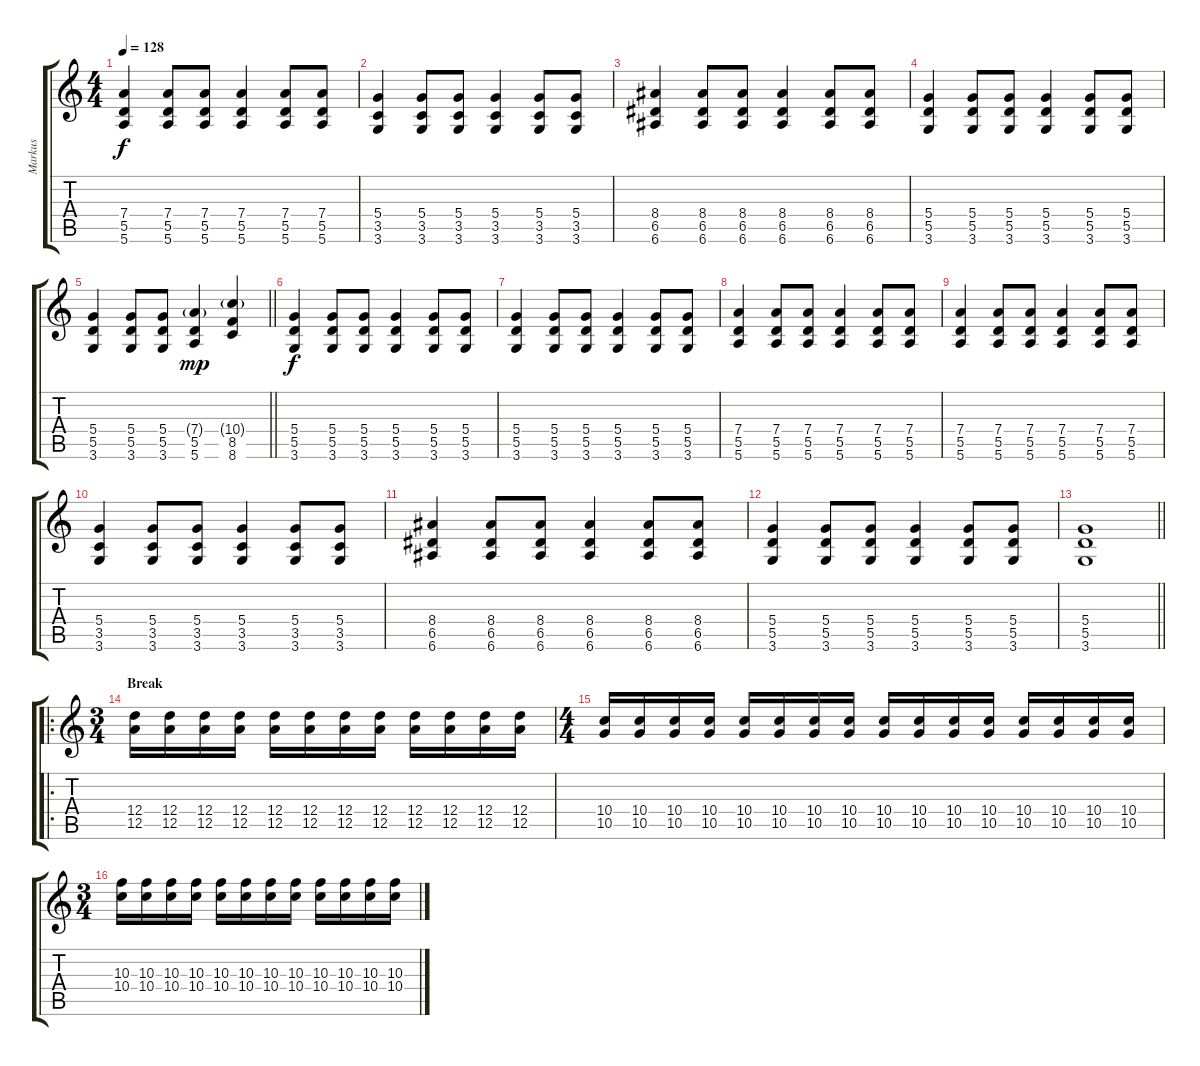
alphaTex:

\track ("Markus" "Markus") {instrument distortionguitar}
\staff {score tabs}
\tuning (E4 B3 G3 D3 A2 E2) {hide}
\ts (4 4)
\tempo 128
\clef g2
\ks c
(7.4 5.5 5.6).4{dy f} (7.4 5.5 5.6).8 (7.4 5.5 5.6).8 (7.4 5.5 5.6).4 (7.4 5.5 5.6).8 (7.4 5.5 5.6).8 |
(5.4 3.5 3.6).4 (5.4 3.5 3.6).8 (5.4 3.5 3.6).8 (5.4 3.5 3.6).4 (5.4 3.5 3.6).8 (5.4 3.5 3.6).8 |
(8.4 6.5 6.6).4 (8.4 6.5 6.6).8 (8.4 6.5 6.6).8 (8.4 6.5 6.6).4 (8.4 6.5 6.6).8 (8.4 6.5 6.6).8 |
(5.4 5.5 3.6).4 (5.4 5.5 3.6).8 (5.4 5.5 3.6).8 (5.4 5.5 3.6).4 (5.4 5.5 3.6).8 (5.4 5.5 3.6).8 |
\barLineRight lightlight
(5.4 5.5 3.6).4 (5.4 5.5 3.6).8 (5.4 5.5 3.6).8 (7.4{g} 5.5 5.6).4{dy mp} (10.4{g} 8.5 8.6).4 |
\section ("" "")
(5.4 5.5 3.6).4{dy f} (5.4 5.5 3.6).8 (5.4 5.5 3.6).8 (5.4 5.5 3.6).4 (5.4 5.5 3.6).8 (5.4 5.5 3.6).8 |
(5.4 5.5 3.6).4 (5.4 5.5 3.6).8 (5.4 5.5 3.6).8 (5.4 5.5 3.6).4 (5.4 5.5 3.6).8 (5.4 5.5 3.6).8 |
(7.4 5.5 5.6).4 (7.4 5.5 5.6).8 (7.4 5.5 5.6).8 (7.4 5.5 5.6).4 (7.4 5.5 5.6).8 (7.4 5.5 5.6).8 |
(7.4 5.5 5.6).4 (7.4 5.5 5.6).8 (7.4 5.5 5.6).8 (7.4 5.5 5.6).4 (7.4 5.5 5.6).8 (7.4 5.5 5.6).8 |
(5.4 3.5 3.6).4 (5.4 3.5 3.6).8 (5.4 3.5 3.6).8 (5.4 3.5 3.6).4 (5.4 3.5 3.6).8 (5.4 3.5 3.6).8 |
(8.4 6.5 6.6).4 (8.4 6.5 6.6).8 (8.4 6.5 6.6).8 (8.4 6.5 6.6).4 (8.4 6.5 6.6).8 (8.4 6.5 6.6).8 |
(5.4 5.5 3.6).4 (5.4 5.5 3.6).8 (5.4 5.5 3.6).8 (5.4 5.5 3.6).4 (5.4 5.5 3.6).8 (5.4 5.5 3.6).8 |
\barLineRight lightlight
(5.4 5.5 3.6).1 |
\ro
\ts (3 4)
\section ("" "Break")
(12.4 12.5).16{volume 11} (12.4 12.5).16 (12.4 12.5).16 (12.4 12.5).16 (12.4 12.5).16 (12.4 12.5).16 (12.4 12.5).16 (12.4 12.5).16 (12.4 12.5).16 (12.4 12.5).16 (12.4 12.5).16 (12.4 12.5).16 |
\ts (4 4)
(10.4 10.5).16 (10.4 10.5).16 (10.4 10.5).16 (10.4 10.5).16 (10.4 10.5).16 (10.4 10.5).16 (10.4 10.5).16 (10.4 10.5).16 (10.4 10.5).16 (10.4 10.5).16 (10.4 10.5).16 (10.4 10.5).16 (10.4 10.5).16 (10.4 10.5).16 (10.4 10.5).16 (10.4 10.5).16 |
\ts (3 4)
(10.3 10.4).16 (10.3 10.4).16 (10.3 10.4).16 (10.3 10.4).16 (10.3 10.4).16 (10.3 10.4).16 (10.3 10.4).16 (10.3 10.4).16 (10.3 10.4).16 (10.3 10.4).16 (10.3 10.4).16 (10.3 10.4).16
